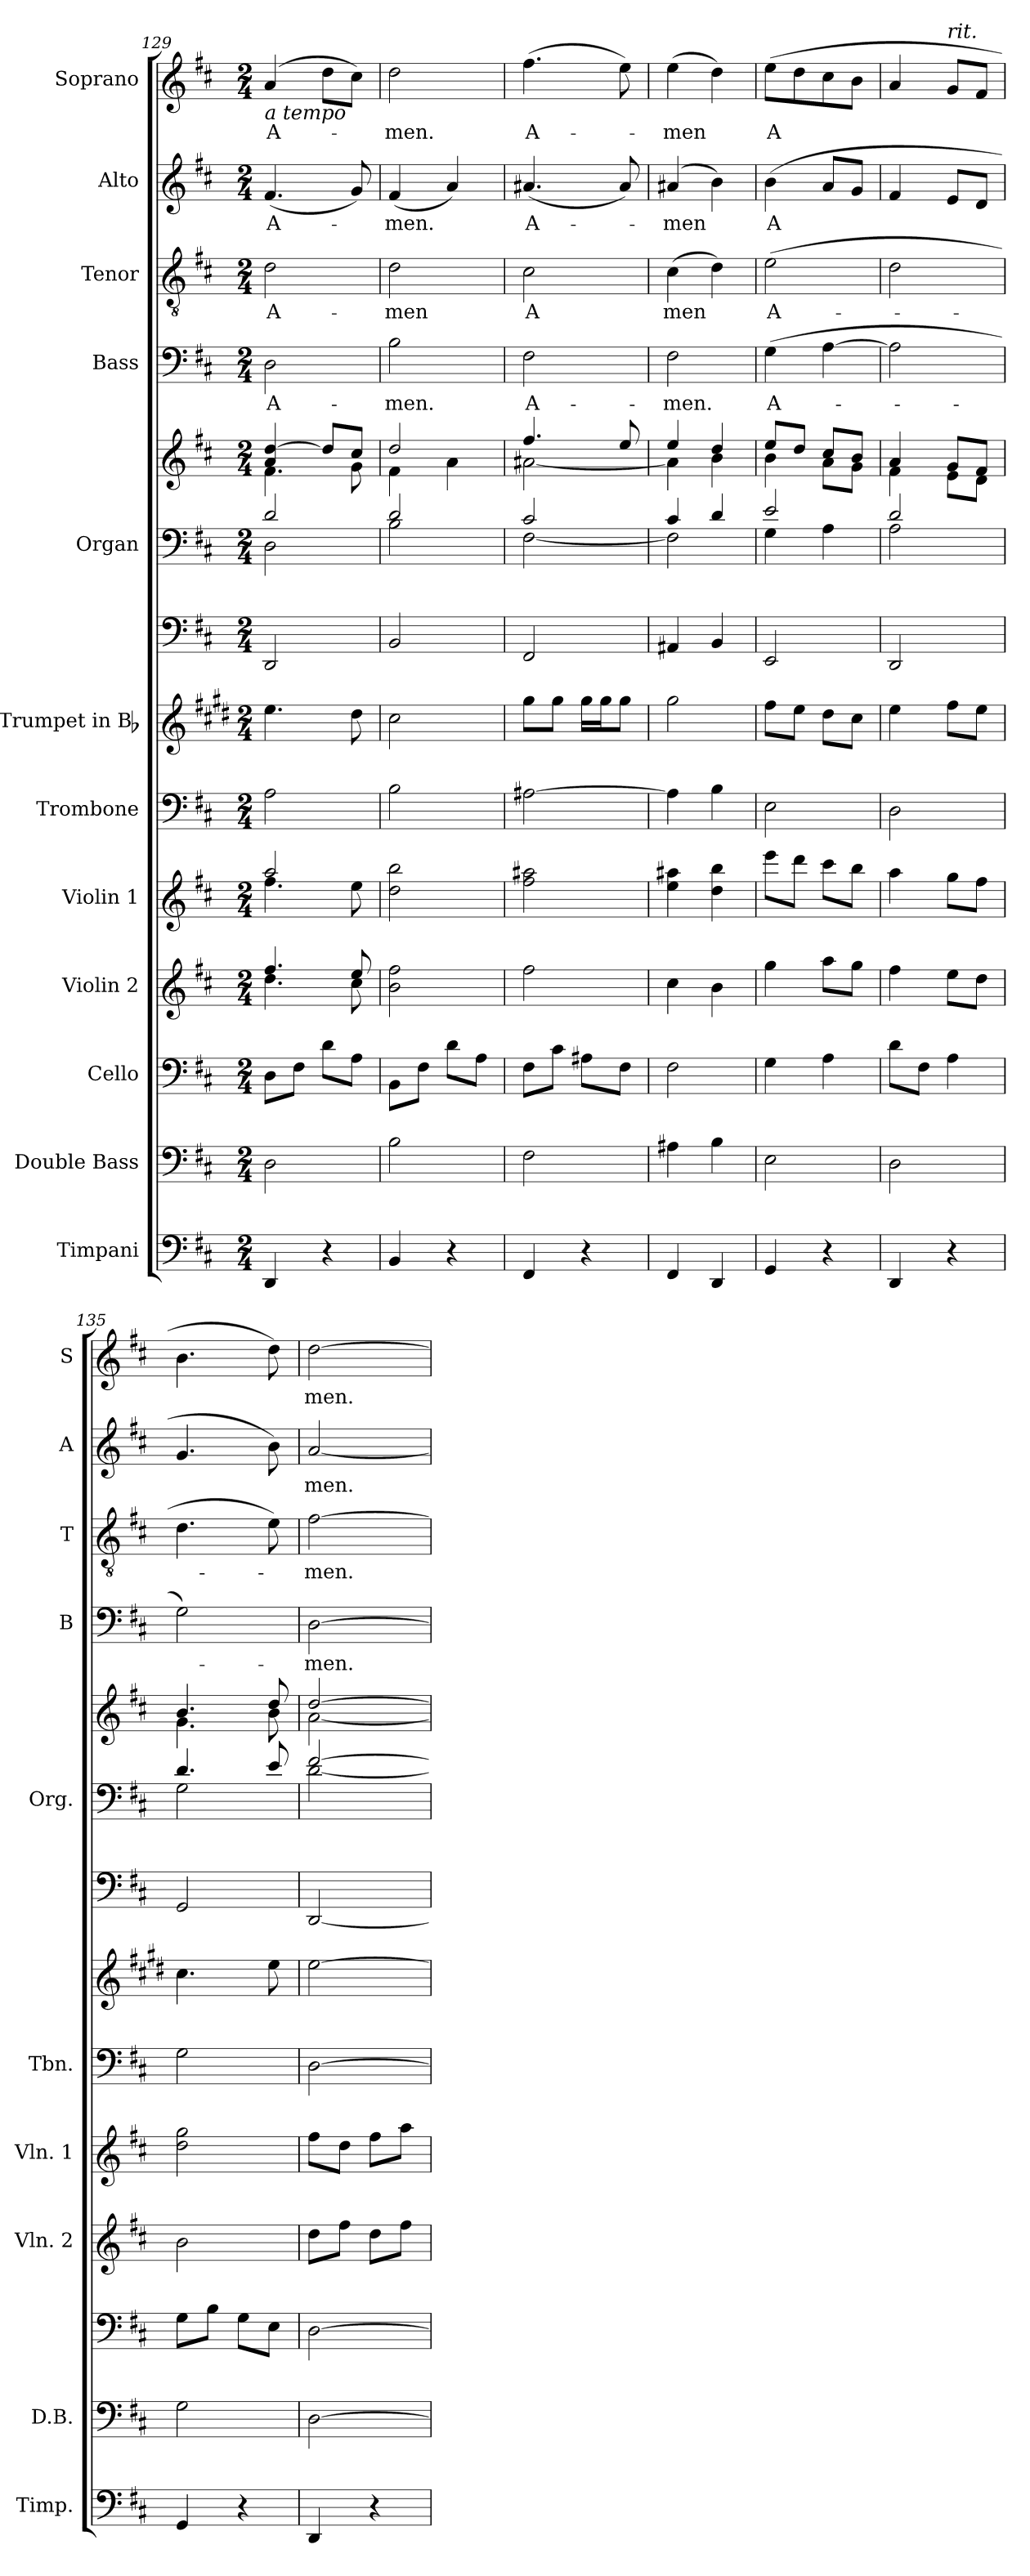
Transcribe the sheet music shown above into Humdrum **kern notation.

**kern	**kern	**kern	**kern	**kern	**kern	**kern	**kern	**kern	**kern	**kern	**text	**kern	**text	**kern	**text	**kern	**text
*part13	*part12	*part11	*part10	*part9	*part8	*part7	*part6	*part5	*part5	*part4	*part4	*part3	*part3	*part2	*part2	*part1	*part1
*staff14	*staff13	*staff12	*staff11	*staff10	*staff9	*staff8	*staff7	*staff6	*staff5	*staff4	*staff4	*staff3	*staff3	*staff2	*staff2	*staff1	*staff1
*I"Timpani	*I"Double Bass	*I"Cello	*I"Violin 2	*I"Violin 1	*I"Trombone	*I"Trumpet in Bb	*	*I"Organ	*	*I"Bass	*	*I"Tenor	*	*I"Alto	*	*I"Soprano	*
*I'Timp.	*I'D.B.	*	*I'Vln. 2	*I'Vln. 1	*I'Tbn.	*	*	*I'Org.	*	*I'B	*	*I'T	*	*I'A	*	*I'S	*
*clefF4	*clefF4	*clefF4	*clefG2	*clefG2	*clefF4	*clefG2	*clefF4	*clefF4	*clefG2	*clefF4	*	*clefGv2	*	*clefG2	*	*clefG2	*
*	*ITrd7c12	*	*	*	*	*ITrd1c2	*	*	*	*	*	*	*	*	*	*	*
*k[f#c#]	*k[f#c#]	*k[f#c#]	*k[f#c#]	*k[f#c#]	*k[f#c#]	*k[f#c#]	*k[f#c#]	*k[f#c#]	*k[f#c#]	*k[f#c#]	*	*k[f#c#]	*	*k[f#c#]	*	*k[f#c#]	*
*D:	*D:	*D:	*D:	*D:	*D:	*D:	*D:	*D:	*D:	*D:	*	*D:	*	*D:	*	*D:	*
*M2/4	*M2/4	*M2/4	*M2/4	*M2/4	*M2/4	*M2/4	*M2/4	*M2/4	*M2/4	*M2/4	*	*M2/4	*	*M2/4	*	*M2/4	*
=129	=129	=129	=129	=129	=129	=129	=129	=129	=129	=129	=129	=129	=129	=129	=129	=129	=129
*	*	*	*^	*^	*	*	*	*^	*^	*	*	*	*	*	*	*	*
!	!	!	!	!	!	!	!	!	!	!	!	!	!	!	!	!	!	!	!	!LO:TX:b:i:t=a tempo	!
!	!	!	!	!	!	!	!	!	!	!	!	!	!	!	!LO:LY:b	!	!LO:LY:b	!	!LO:LY:b	!	!LO:LY:b
4DD/	2DD\	8D\L	4.ff#/	4.dd\	2aa/	4.ff#\	2A\	4.dd\	2DD/	2d/	2D\	4a/ [>4dd/	4.f#\	2D\	A-	2d\	A-	(<4.f#/	A-	(4a/	A-
.	.	8F#\J	.	.	.	.	.	.	.	.	.	.	.	.	.	.	.	.	.	.	.
4r	.	8d\L	.	.	.	.	.	.	.	.	.	8dd/L]	.	.	.	.	.	.	.	8dd\L	.
.	.	8A\J	8ee/	8cc#\	.	8ee\	.	8cc#\	.	.	.	8cc#/J	8g\	.	.	.	.	8g/)	.	8cc#\J)	.
=130	=130	=130	=130	=130	=130	=130	=130	=130	=130	=130	=130	=130	=130	=130	=130	=130	=130	=130	=130	=130	=130
!	!	!	!	!	!	!	!	!	!	!	!	!	!	!	!LO:LY:b	!	!LO:LY:b	!	!LO:LY:b	!	!LO:LY:b
*	*	*	*v	*v	*	*	*	*	*	*	*	*	*	*	*	*	*	*	*	*	*
*	*	*	*	*v	*v	*	*	*	*	*	*	*	*	*	*	*	*	*	*	*
4BB/	2BB\	8BB\L	2b\ 2ff#\	2dd\ 2bb\	2B\	2b\	2BB/	2d/	2B\	2dd/	4f#\	2B\	-men.	2d\	-men	(<4f#/	-men.	2dd\	-men.
.	.	8F#\J	.	.	.	.	.	.	.	.	.	.	.	.	.	.	.	.	.
4r	.	8d\L	.	.	.	.	.	.	.	.	4a\	.	.	.	.	4a/)	.	.	.
.	.	8A\J	.	.	.	.	.	.	.	.	.	.	.	.	.	.	.	.	.
=131	=131	=131	=131	=131	=131	=131	=131	=131	=131	=131	=131	=131	=131	=131	=131	=131	=131	=131	=131
!	!	!	!	!	!	!	!	!	!	!	!	!	!LO:LY:b	!	!LO:LY:b	!	!LO:LY:b	!	!LO:LY:b
4FF#/	2FF#\	8F#\L	2ff#\	2ff#\ 2aa#X\	[2A#X\	8ff#\L	2FF#/	2c#/	[<2F#\	4.ff#/	[<2a#X\	2F#\	A-	2c#\	A	(<4.a#X/	A-	(>4.ff#\	A-
.	.	8c#\J	.	.	.	8ff#\J	.	.	.	.	.	.	.	.	.	.	.	.	.
4r	.	8A#X\L	.	.	.	16ff#\LL	.	.	.	.	.	.	.	.	.	.	.	.	.
.	.	.	.	.	.	16ff#\J	.	.	.	.	.	.	.	.	.	.	.	.	.
.	.	8F#\J	.	.	.	8ff#\J	.	.	.	8ee/	.	.	.	.	.	8a#/)	.	8ee\)	.
=132	=132	=132	=132	=132	=132	=132	=132	=132	=132	=132	=132	=132	=132	=132	=132	=132	=132	=132	=132
!	!	!	!	!	!	!	!	!	!	!	!	!	!LO:LY:b	!	!LO:LY:b	!	!LO:LY:b	!	!LO:LY:b
4FF#/	4AA#X\	2F#\	4cc#\	4ee\ 4aa#X\	4A#\]	2ff#\	4AA#X/	4c#/	2F#\]	4ee/	4a#\]	2F#\	-men.	(>4c#\	men	(4a#X/	-men	(>4ee\	-men
4DD/	4BB\	.	4b\	4dd\ 4bb\	4B\	.	4BB/	4d/	.	4dd/	4b\	.	.	4d\)	.	4b\)	.	4dd\)	.
=133	=133	=133	=133	=133	=133	=133	=133	=133	=133	=133	=133	=133	=133	=133	=133	=133	=133	=133	=133
!	!	!	!	!	!	!	!	!	!	!	!	!	!LO:LY:b	!	!LO:LY:b	!	!LO:LY:b	!	!LO:LY:b
4GG/	2EE\	4G\	4gg\	8eee\L	2E\	8ee\L	2EE/	2e/	4G\	8ee/L	4b\	(>4G\	A-	(>2e\	A-	(>4b\	A	(>8ee\L	A
.	.	.	.	8ddd\J	.	8dd\J	.	.	.	8dd/J	.	.	.	.	.	.	.	8dd\	.
4r	.	4A\	8aa\L	8ccc#\L	.	8cc#\L	.	.	4A\	8cc#/L	8a\L	[4A\	.	.	.	8a/L	.	8cc#\	.
.	.	.	8gg\J	8bb\J	.	8b\J	.	.	.	8b/J	8g\J	.	.	.	.	8g/J	.	8b\J	.
=134	=134	=134	=134	=134	=134	=134	=134	=134	=134	=134	=134	=134	=134	=134	=134	=134	=134	=134	=134
4DD/	2DD\	8d\L	4ff#\	4aa\	2D\	4dd\	2DD/	2d/	2A\	4a/	4f#\	2A\]	.	2d\	.	4f#/	.	4a/	.
.	.	8F#\J	.	.	.	.	.	.	.	.	.	.	.	.	.	.	.	.	.
!	!	!	!	!	!	!	!	!	!	!	!	!	!	!	!	!	!	!LO:TX:a:i:t=rit.	!
4r	.	4A\	8ee\L	8gg\L	.	8ee\L	.	.	.	8g/L	8e\L	.	.	.	.	8e/L	.	8g/L	.
.	.	.	8dd\J	8ff#\J	.	8dd\J	.	.	.	8f#/J	8d\J	.	.	.	.	8d/J	.	8f#/J	.
=135	=135	=135	=135	=135	=135	=135	=135	=135	=135	=135	=135	=135	=135	=135	=135	=135	=135	=135	=135
4GG/	2GG\	8G\L	2b\	2dd\ 2gg\	2G\	4.b\	2GG/	4.d/	2G\	4.b/	4.g\	2G\)	.	4.d\	.	4.g/	.	4.b\	.
.	.	8B\J	.	.	.	.	.	.	.	.	.	.	.	.	.	.	.	.	.
4r	.	8G\L	.	.	.	.	.	.	.	.	.	.	.	.	.	.	.	.	.
.	.	8E\J	.	.	.	8dd\	.	8e/	.	8dd/	8b\	.	.	8e\)	.	8b\)	.	8dd\)	.
!!LO:PB:g=z
=136	=136	=136	=136	=136	=136	=136	=136	=136	=136	=136	=136	=136	=136	=136	=136	=136	=136	=136	=136
!	!	!	!	!	!	!	!	!	!	!	!	!	!LO:LY:b	!	!LO:LY:b	!	!LO:LY:b	!	!LO:LY:b
4DD/	[2DD\	[2D\	8dd\L	8ff#\L	[2D\	[2dd\	[2DD/	[>2f#/	[<2d\	[>2dd/	[<2a\	[2D\	-men.	[2f#\	-men.	[2a/	men.	[2dd\	men.
.	.	.	8ff#\J	8dd\J	.	.	.	.	.	.	.	.	.	.	.	.	.	.	.
4r	.	.	8dd\L	8ff#\L	.	.	.	.	.	.	.	.	.	.	.	.	.	.	.
.	.	.	8ff#\J	8aa\J	.	.	.	.	.	.	.	.	.	.	.	.	.	.	.
*	*	*	*	*	*	*	*	*v	*v	*	*	*	*	*	*	*	*	*	*
*	*	*	*	*	*	*	*	*	*v	*v	*	*	*	*	*	*	*	*
=	=	=	=	=	=	=	=	=	=	=	=	=	=	=	=	=	=
*-	*-	*-	*-	*-	*-	*-	*-	*-	*-	*-	*-	*-	*-	*-	*-	*-	*-
